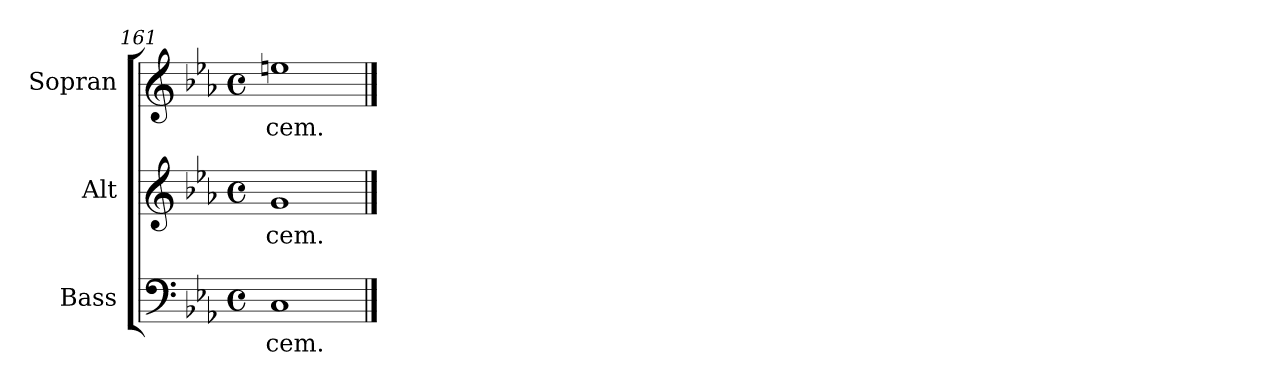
**kern	**text	**kern	**text	**kern	**text
*part3	*part3	*part2	*part2	*part1	*part1
*staff3	*staff3	*staff2	*staff2	*staff1	*staff1
*I"Bass	*	*I"Alt	*	*I"Sopran	*
*I'B.	*	*I'A.	*	*I'S.	*
*clefF4	*	*clefG2	*	*clefG2	*
*k[b-e-a-]	*	*k[b-e-a-]	*	*k[b-e-a-]	*
*E-:	*	*E-:	*	*E-:	*
*M4/4	*	*M4/4	*	*M4/4	*
*met(c)	*	*met(c)	*	*met(c)	*
=161	=161	=161	=161	=161	=161
!	!LO:LY:b	!	!LO:LY:b	!	!LO:LY:b
1C	-cem.	1g	-cem.	1een	-cem.
==	==	==	==	==	==
*-	*-	*-	*-	*-	*-
